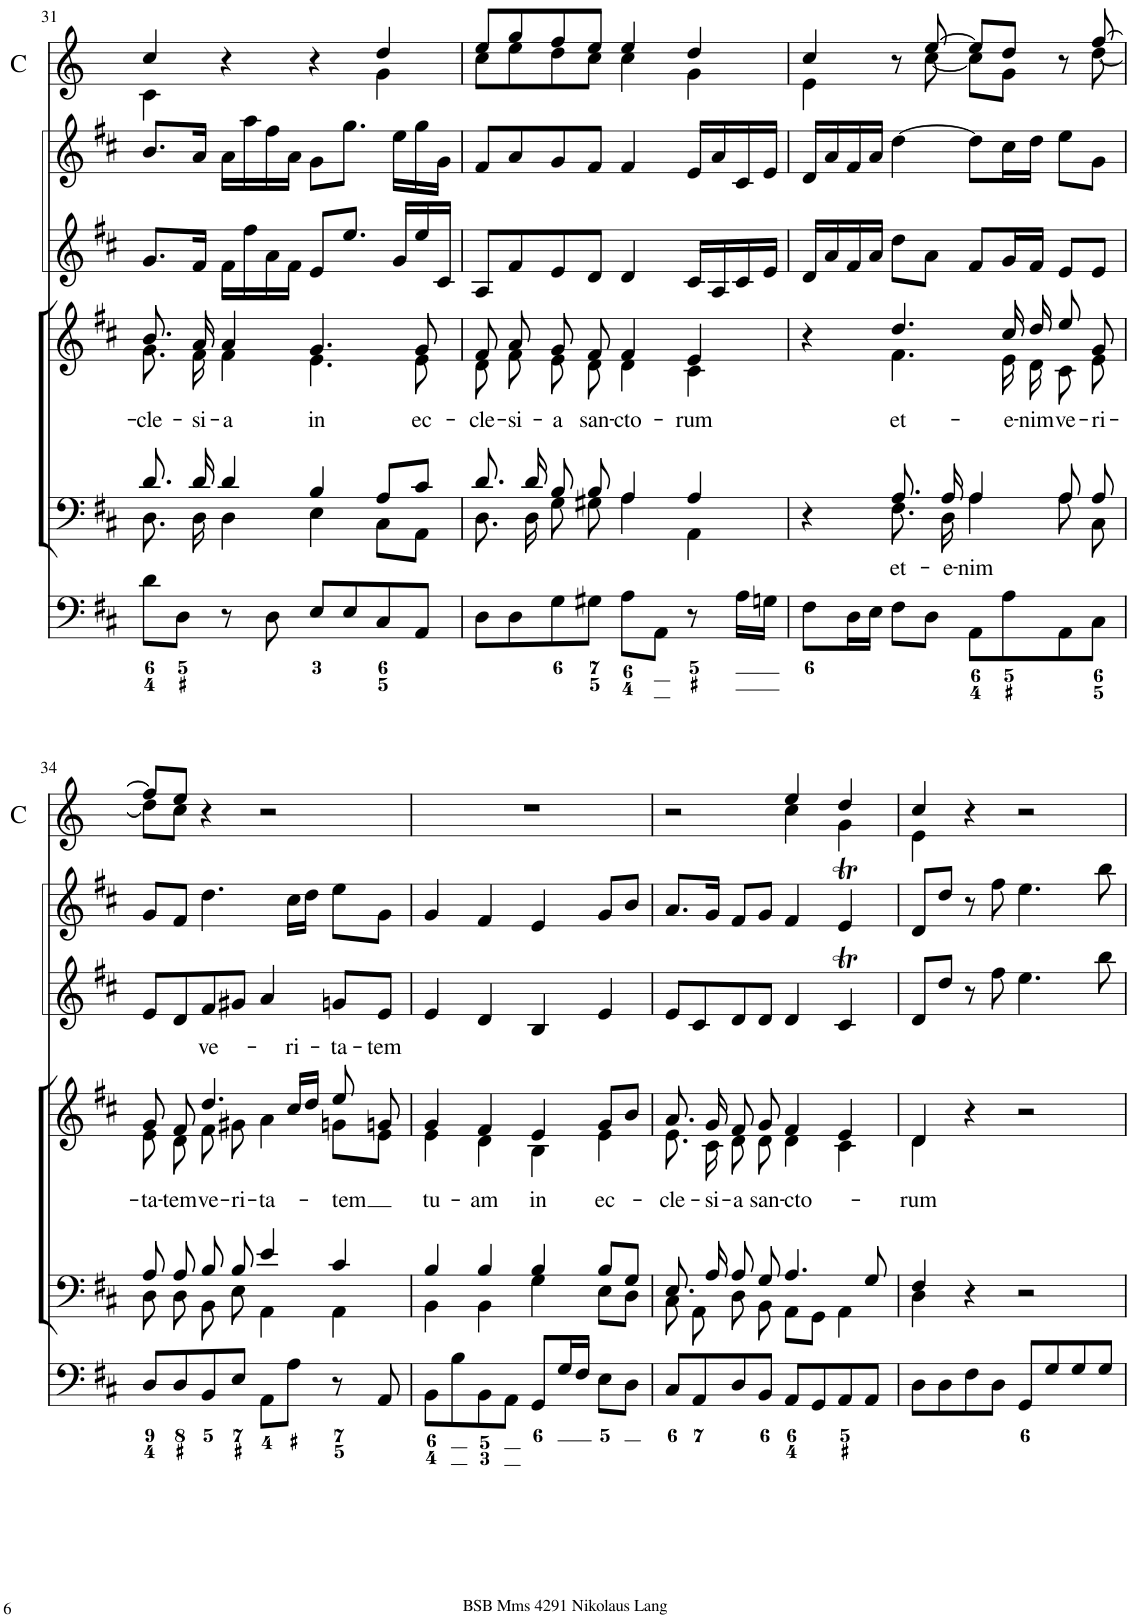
**kern	**kern	**text	**kern	**text	**kern	**kern	**kern
*part6	*part5	*part5	*part4	*part4	*part3	*part2	*part1
*staff6	*staff5	*staff5	*staff4	*staff4	*staff3	*staff2	*staff1
*I"Organ	*I"Voice	*	*I"Voice	*	*I"Violin	*I"Violin	*I"Corni in D
*	*	*	*	*	*I'Vln	*I'Vln	*I'C
!!LO:PB:g=z
*clefF4	*clefF4	*	*clefG2	*	*clefG2	*clefG2	*clefG2
*	*	*	*	*	*	*	*Trd6c10
*k[f#c#]	*k[f#c#]	*	*k[f#c#]	*	*k[f#c#]	*k[f#c#]	*k[]
*M4/4	*M4/4	*	*M4/4	*	*M4/4	*M4/4	*M4/4
*met(c)	*met(c)	*	*met(c)	*	*met(c)	*met(c)	*met(c)
=31	=31	=31	=31	=31	=31	=31	=31
*	*^	*	*^	*	*	*	*
!	!	!	!	!	!	!LO:LY:b	!	!	!
*	*	*	*	*	*	*	*	*	*^
8d\L	8.d/	8.D\	.	8.b/	8.g\	-cle-	8.g/L	8.b/L	4cc/	4c\
8D\J	.	.	.	.	.	.	.	.	.	.
!	!	!	!	!	!	!LO:LY:b	!	!	!	!
.	16d/	16D\	.	16a/	16f#\	-si-	16f#/Jk	16a/Jk	.	.
!	!	!	!	!	!	!LO:LY:b	!	!	!	!
8r	4d/	4D\	.	4a/	4f#\	-a	16f#\LL	16a\LL	4r	2ryy
.	.	.	.	.	.	.	16ff#\	16aa\	.	.
8D\	.	.	.	.	.	.	16a\	16ff#\	.	.
.	.	.	.	.	.	.	16f#\JJ	16a\JJ	.	.
!	!	!	!	!	!	!LO:LY:b	!	!	!	!
8E/L	4B/	4E\	.	4.g/	4.e\	in	8e/L	8g\L	4r	.
8E/	.	.	.	.	.	.	8.ee/J	8.gg\J	.	.
8C#/	8A/L	8C#\L	.	.	.	.	.	.	4dd/	4g\
.	.	.	.	.	.	.	16g/LL	16ee\LL	.	.
!	!	!	!	!	!	!LO:LY:b	!	!	!	!
8AA/J	8c#/J	8AA\J	.	8g/	8e\	ec-	16ee/	16gg\	.	.
.	.	.	.	.	.	.	16c#/JJ	16g\JJ	.	.
=32	=32	=32	=32	=32	=32	=32	=32	=32	=32	=32
!	!	!	!	!	!	!LO:LY:b	!	!	!	!
8D\L	8.d/	8.D\	.	8f#/	8d\	-cle-	8A/L	8f#/L	8ee/L	8cc\L
!	!	!	!	!	!	!LO:LY:b	!	!	!	!
8D\	.	.	.	8a/	8f#\	-si-	8f#/	8a/	8gg/	8ee\
.	16d/	16D\	.	.	.	.	.	.	.	.
!	!	!	!	!	!	!LO:LY:b	!	!	!	!
8G\	8B/	8G\	.	8g/	8e\	-a	8e/	8g/	8ff/	8dd\
!	!	!	!	!	!	!LO:LY:b	!	!	!	!
8G#X\J	8B/	8G#X\	.	8f#/	8d\	san-	8d/J	8f#/J	8ee/J	8cc\J
!	!	!	!	!	!	!LO:LY:b	!	!	!	!
8A\L	4A/	4A\	.	4f#/	4d\	-cto-	4d/	4f#/	4ee/	4cc\
8AA\J	.	.	.	.	.	.	.	.	.	.
!	!	!	!	!	!	!LO:LY:b	!	!	!	!
8r	4A/	4AA\	.	4e/	4c#\	-rum	16c#/LL	16e/LL	4dd/	4g\
.	.	.	.	.	.	.	16A/	16a/	.	.
16A\LL	.	.	.	.	.	.	16c#/	16c#/	.	.
16Gn\JJ	.	.	.	.	.	.	16e/JJ	16e/JJ	.	.
=33	=33	=33	=33	=33	=33	=33	=33	=33	=33	=33
8F#\L	4r	4ryy	.	4r	4ryy	.	16d/LL	16d/LL	4cc/	4e\
.	.	.	.	.	.	.	16a/	16a/	.	.
16D\L	.	.	.	.	.	.	16f#/	16f#/	.	.
16E\JJ	.	.	.	.	.	.	16a/JJ	16a/JJ	.	.
!	!	!	!LO:LY:b	!	!	!LO:LY:b	!	!	!	!
8F#\L	8.A/	8.F#\	et-	4.dd/	4.f#\	et-	8dd\L	[4dd\	8r	8ryy
8D\J	.	.	.	.	.	.	8a\J	.	[8ee/	[8cc\
!	!	!	!LO:LY:b	!	!	!	!	!	!	!
.	16A/	16D\	-e-	.	.	.	.	.	.	.
!	!	!	!LO:LY:b	!	!	!	!	!	!	!
8AA\L	4A/	4A\	-nim	.	.	.	8f#/L	8dd\L]	8ee/L]	8cc\L]
!	!	!	!	!	!	!LO:LY:b	!	!	!	!
8A\	.	.	.	16cc#/	16e\	-e-	16g/L	16cc#\L	8dd/J	8g\J
!	!	!	!	!	!	!LO:LY:b	!	!	!	!
.	.	.	.	16dd/	16d\	-nim	16f#/JJ	16dd\JJ	.	.
!	!	!	!	!	!	!LO:LY:b	!	!	!	!
8AA\	8A/	8A\	.	8ee/	8c#\	ve-	8e/L	8ee\L	8r	8ryy
!	!	!	!	!	!	!LO:LY:b	!	!	!	!
8C#\J	8A/	8C#\	.	8g/	8e\	-ri-	8e/J	8g\J	[8ff/	[8dd\
!!LO:LB:g=z	!!
=34	=34	=34	=34	=34	=34	=34	=34	=34	=34	=34
!	!	!	!	!	!	!LO:LY:b	!	!	!	!
8D/L	8A/	8D\	.	8g/	8e\	-ta-	8e/L	8g/L	8ff/L]	8dd\L]
!	!	!	!	!	!	!LO:LY:b	!	!	!	!
8D/	8A/	8D\	.	8f#/	8d\	-tem	8d/	8f#/J	8ee/J	8cc\J
!	!	!	!	!	!	!LO:LY:a	!	!	!	!
!	!	!	!	!	!	!LO:LY:b	!	!	!	!
8BB/	8B/	8BB\	.	4.dd/	8f#\	ve-	8f#/	4.dd\	4r	2.ryy
!	!	!	!	!	!	!LO:LY:b	!	!	!	!
8E/J	8B/	8E\	.	.	8g#X\	-ri-	8g#X/J	.	.	.
!	!	!	!	!	!	!LO:LY:b	!	!	!	!
8AA\L	4e/	4AA\	.	.	4a\	-ta-	4a/	.	2r	.
!	!	!	!	!	!	!LO:LY:a	!	!	!	!
8A\J	.	.	.	16cc#/LL	.	-ri-	.	16cc#\LL	.	.
.	.	.	.	16dd/JJ	.	.	.	16dd\JJ	.	.
!	!	!	!	!	!	!LO:LY:a	!	!	!	!
!	!	!	!	!	!	!LO:LY:b	!	!	!	!
8r	4c#/	4AA\	.	8ee/	8gn\L	-tem	8gn/L	8ee\L	.	.
!	!	!	!	!	!	!LO:LY:a	!	!	!	!
8AA/	.	.	.	8gn/	8e\J	-tem	8e/J	8g\J	.	.
*	*	*	*	*	*	*	*	*	*v	*v
=35	=35	=35	=35	=35	=35	=35	=35	=35	=35
!	!	!	!	!	!	!LO:LY:b	!	!	!
8BB\L	4B/	4BB\	.	4g/	4e\	tu-	4e/	4g/	1r
8B\	.	.	.	.	.	.	.	.	.
!	!	!	!	!	!	!LO:LY:b	!	!	!
8BB\	4B/	4BB\	.	4f#/	4d\	-am	4d/	4f#/	.
8AA\J	.	.	.	.	.	.	.	.	.
!	!	!	!	!	!	!LO:LY:b	!	!	!
8GG/L	4B/	4G\	.	4e/	4B\	in	4B/	4e/	.
16G/L	.	.	.	.	.	.	.	.	.
16F#/JJ	.	.	.	.	.	.	.	.	.
!	!	!	!	!	!	!LO:LY:b	!	!	!
8E\L	8B/L	8E\L	.	8g/L	4e\	ec-	4e/	8g/L	.
8D\J	8G/J	8D\J	.	8b/J	.	.	.	8b/J	.
=36	=36	=36	=36	=36	=36	=36	=36	=36	=36
!	!	!	!	!	!	!LO:LY:b	!	!	!
*	*	*	*	*	*	*	*	*	*^
8C#/L	8.E/	8C#\	.	8.a/	8.e\	-cle-	8e/L	8.a/L	2r	2ryy
8AA/	.	8AA\	.	.	.	.	8c#/	.	.	.
!	!	!	!	!	!	!LO:LY:b	!	!	!	!
.	16A/	.	.	16g/	16c#\	-si-	.	16g/Jk	.	.
!	!	!	!	!	!	!LO:LY:b	!	!	!	!
8D/	8A/	8D\	.	8f#/	8d\	-a	8d/	8f#/L	.	.
!	!	!	!	!	!	!LO:LY:b	!	!	!	!
8BB/J	8G/	8BB\	.	8g/	8d\	san-	8d/J	8g/J	.	.
!	!	!	!	!	!	!LO:LY:b	!	!	!	!
8AA/L	4.A/	8AA\L	.	4f#/	4d\	-cto-	4d/	4f#/	4ee/	4cc\
8GG/	.	8GG\J	.	.	.	.	.	.	.	.
8AA/	.	4AA\	.	4e/	4c#\	.	4c#t/	4eT/	4dd/	4g\
8AA/J	8G/	.	.	.	.	.	.	.	.	.
=37	=37	=37	=37	=37	=37	=37	=37	=37	=37	=37
!	!	!	!	!	!	!LO:LY:b	!	!	!	!
8D\L	4F#/	4D\	.	4d/	4d\	-rum	8d/L	8d/L	4cc/	4e\
8D\	.	.	.	.	.	.	8dd/J	8dd/J	.	.
8F#\	4r	2.ryy	.	4r	2.ryy	.	8r	8r	4r	2.ryy
8D\J	.	.	.	.	.	.	8ff#\	8ff#\	.	.
8GG/L	2r	.	.	2r	.	.	4.ee\	4.ee\	2r	.
8G/	.	.	.	.	.	.	.	.	.	.
8G/	.	.	.	.	.	.	.	.	.	.
8G/J	.	.	.	.	.	.	8bb\	8bb\	.	.
*	*v	*v	*	*	*	*	*	*	*v	*v
*	*	*	*v	*v	*	*	*	*
=	=	=	=	=	=	=	=
*-	*-	*-	*-	*-	*-	*-	*-
